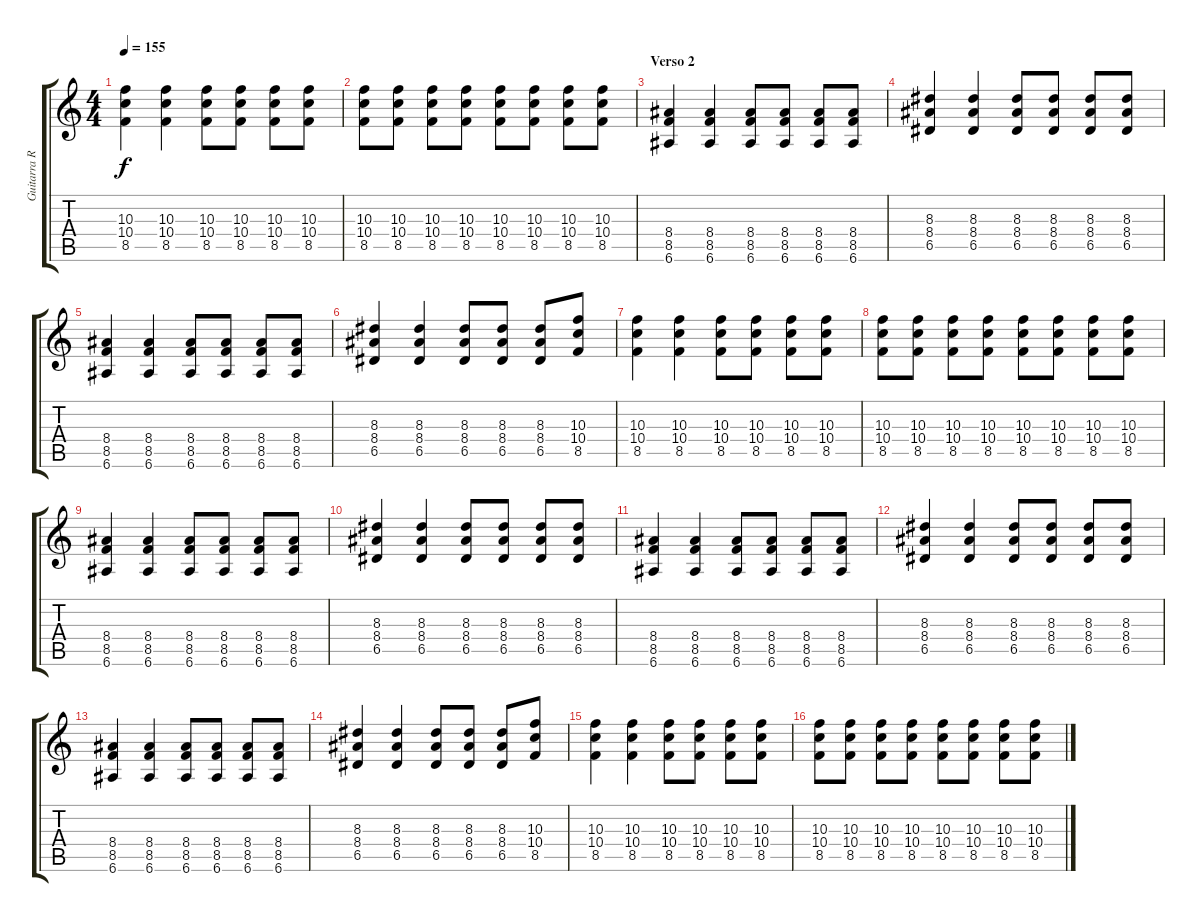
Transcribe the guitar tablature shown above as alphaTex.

\track ("Guitarra Ritmica" "Guitarra R") {instrument distortionguitar}
\staff {score tabs}
\tuning (E4 B3 G3 D3 A2 E2) {hide}
\ts (4 4)
\tempo 155
\clef g2
\ks c
(10.3 10.4 8.5).4{dy f} (10.3 10.4 8.5).4 (10.3 10.4 8.5).8 (10.3 10.4 8.5).8 (10.3 10.4 8.5).8 (10.3 10.4 8.5).8 |
(10.3 10.4 8.5).8 (10.3 10.4 8.5).8 (10.3 10.4 8.5).8 (10.3 10.4 8.5).8 (10.3 10.4 8.5).8 (10.3 10.4 8.5).8 (10.3 10.4 8.5).8 (10.3 10.4 8.5).8 |
\section ("" "Verso 2")
(8.4 8.5 6.6).4 (8.4 8.5 6.6).4 (8.4 8.5 6.6).8 (8.4 8.5 6.6).8 (8.4 8.5 6.6).8 (8.4 8.5 6.6).8 |
(8.3 8.4 6.5).4 (8.3 8.4 6.5).4 (8.3 8.4 6.5).8 (8.3 8.4 6.5).8 (8.3 8.4 6.5).8 (8.3 8.4 6.5).8 |
(8.4 8.5 6.6).4 (8.4 8.5 6.6).4 (8.4 8.5 6.6).8 (8.4 8.5 6.6).8 (8.4 8.5 6.6).8 (8.4 8.5 6.6).8 |
(8.3 8.4 6.5).4 (8.3 8.4 6.5).4 (8.3 8.4 6.5).8 (8.3 8.4 6.5).8 (8.3 8.4 6.5).8 (10.3 10.4 8.5).8 |
(10.3 10.4 8.5).4 (10.3 10.4 8.5).4 (10.3 10.4 8.5).8 (10.3 10.4 8.5).8 (10.3 10.4 8.5).8 (10.3 10.4 8.5).8 |
(10.3 10.4 8.5).8 (10.3 10.4 8.5).8 (10.3 10.4 8.5).8 (10.3 10.4 8.5).8 (10.3 10.4 8.5).8 (10.3 10.4 8.5).8 (10.3 10.4 8.5).8 (10.3 10.4 8.5).8 |
(8.4 8.5 6.6).4 (8.4 8.5 6.6).4 (8.4 8.5 6.6).8 (8.4 8.5 6.6).8 (8.4 8.5 6.6).8 (8.4 8.5 6.6).8 |
(8.3 8.4 6.5).4 (8.3 8.4 6.5).4 (8.3 8.4 6.5).8 (8.3 8.4 6.5).8 (8.3 8.4 6.5).8 (8.3 8.4 6.5).8 |
(8.4 8.5 6.6).4 (8.4 8.5 6.6).4 (8.4 8.5 6.6).8 (8.4 8.5 6.6).8 (8.4 8.5 6.6).8 (8.4 8.5 6.6).8 |
(8.3 8.4 6.5).4 (8.3 8.4 6.5).4 (8.3 8.4 6.5).8 (8.3 8.4 6.5).8 (8.3 8.4 6.5).8 (8.3 8.4 6.5).8 |
(8.4 8.5 6.6).4 (8.4 8.5 6.6).4 (8.4 8.5 6.6).8 (8.4 8.5 6.6).8 (8.4 8.5 6.6).8 (8.4 8.5 6.6).8 |
(8.3 8.4 6.5).4 (8.3 8.4 6.5).4 (8.3 8.4 6.5).8 (8.3 8.4 6.5).8 (8.3 8.4 6.5).8 (10.3 10.4 8.5).8 |
(10.3 10.4 8.5).4 (10.3 10.4 8.5).4 (10.3 10.4 8.5).8 (10.3 10.4 8.5).8 (10.3 10.4 8.5).8 (10.3 10.4 8.5).8 |
(10.3 10.4 8.5).8 (10.3 10.4 8.5).8 (10.3 10.4 8.5).8 (10.3 10.4 8.5).8 (10.3 10.4 8.5).8 (10.3 10.4 8.5).8 (10.3 10.4 8.5).8 (10.3 10.4 8.5).8
